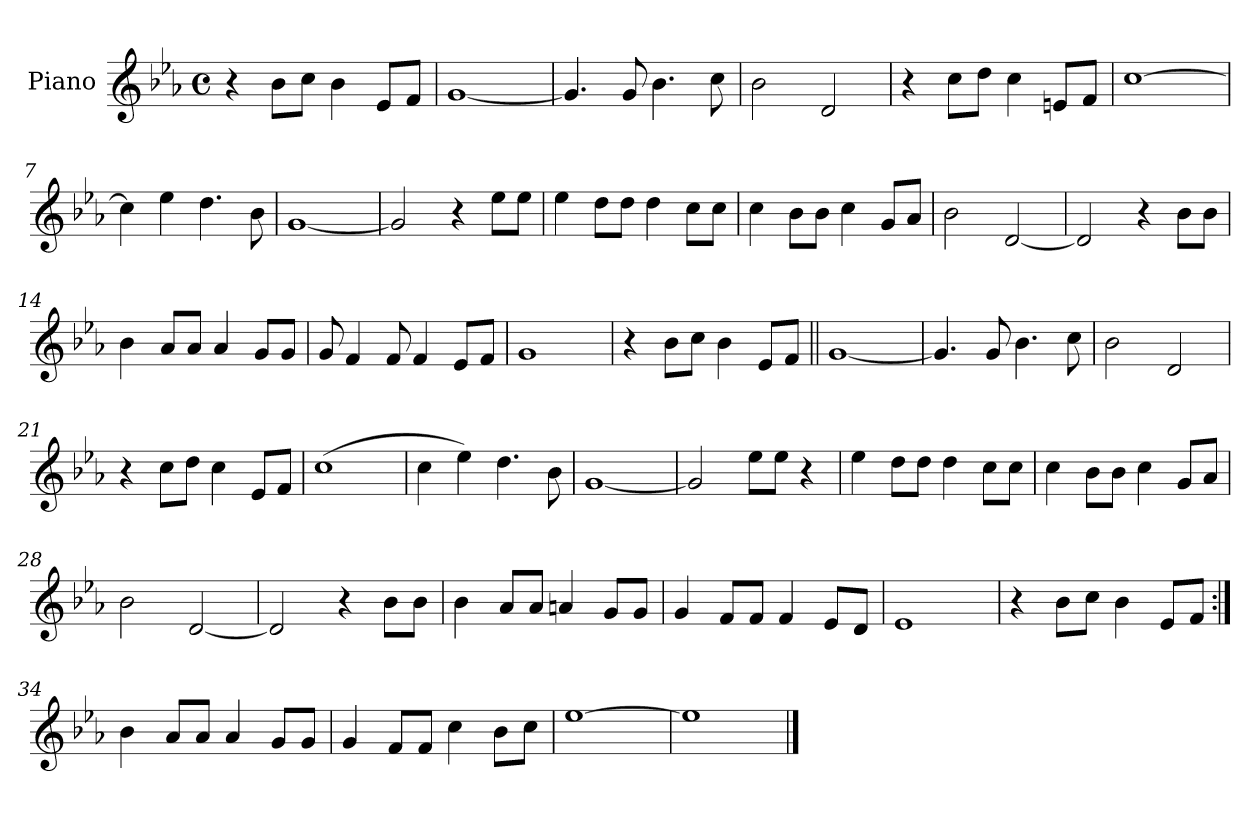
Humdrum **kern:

**kern
*part1
*staff1
*I"Piano
*I'Pno
*k[b-e-a-]
*E-:
*M4/4
*met(c)
=1
4r
8b-\L
8cc\J
4b-\
8e-/L
8f/J
=2
[1g
=3
4.g/]
8g/
4.b-\
8cc\
=4
2b-\
2d/
=5
4r
8cc\L
8dd\J
4cc\
8en/L
8f/J
!!LO:LB:g=z
=6
[1cc
=7
4cc\]
4ee-\
4.dd\
8b-\
=8
[1g
=9
2g/]
4r
8ee-\L
8ee-\J
!!LO:LB:g=z
=10
4ee-\
8dd\L
8dd\J
4dd\
8cc\L
8cc\J
=11
4cc\
8b-\L
8b-\J
4cc\
8g/L
8a-/J
=12
2b-\
[2d/
=13
2d/]
4r
8b-\L
8b-\J
!!LO:LB:g=z
=14
4b-\
8a-/L
8a-/J
4a-/
8g/L
8g/J
=15
8g/
4f/
8f/
4f/
8e-/L
8f/J
=16
1g
=17
4r
8b-\L
8cc\J
4b-\
8e-/L
8f/J
!!LO:LB:g=z
=18||
[1g
=19
4.g/]
8g/
4.b-\
8cc\
=20
2b-\
2d/
=21
4r
8cc\L
8dd\J
4cc\
8e-/L
8f/J
!!LO:LB:g=z
=22
(1cc
=23
4cc\
4ee-\)
4.dd\
8b-\
=24
[1g
=25
2g/]
8ee-\L
8ee-\J
4r
!!LO:LB:g=z
=26
4ee-\
8dd\L
8dd\J
4dd\
8cc\L
8cc\J
=27
4cc\
8b-\L
8b-\J
4cc\
8g/L
8a-/J
=28
2b-\
[2d/
=29
2d/]
4r
8b-\L
8b-\J
!!LO:LB:g=z
=30
4b-\
8a-/L
8a-/J
4an/
8g/L
8g/J
=31
4g/
8f/L
8f/J
4f/
8e-/L
8d/J
=32
1e-
=33
4r
8b-\L
8cc\J
4b-\
8e-/L
8f/J
!!LO:LB:g=z
=34:|!
4b-\
8a-/L
8a-/J
4a-/
8g/L
8g/J
=35
4g/
8f/L
8f/J
4cc\
8b-\L
8cc\J
=36
[1ee-
=37
1ee-]
==
*-
